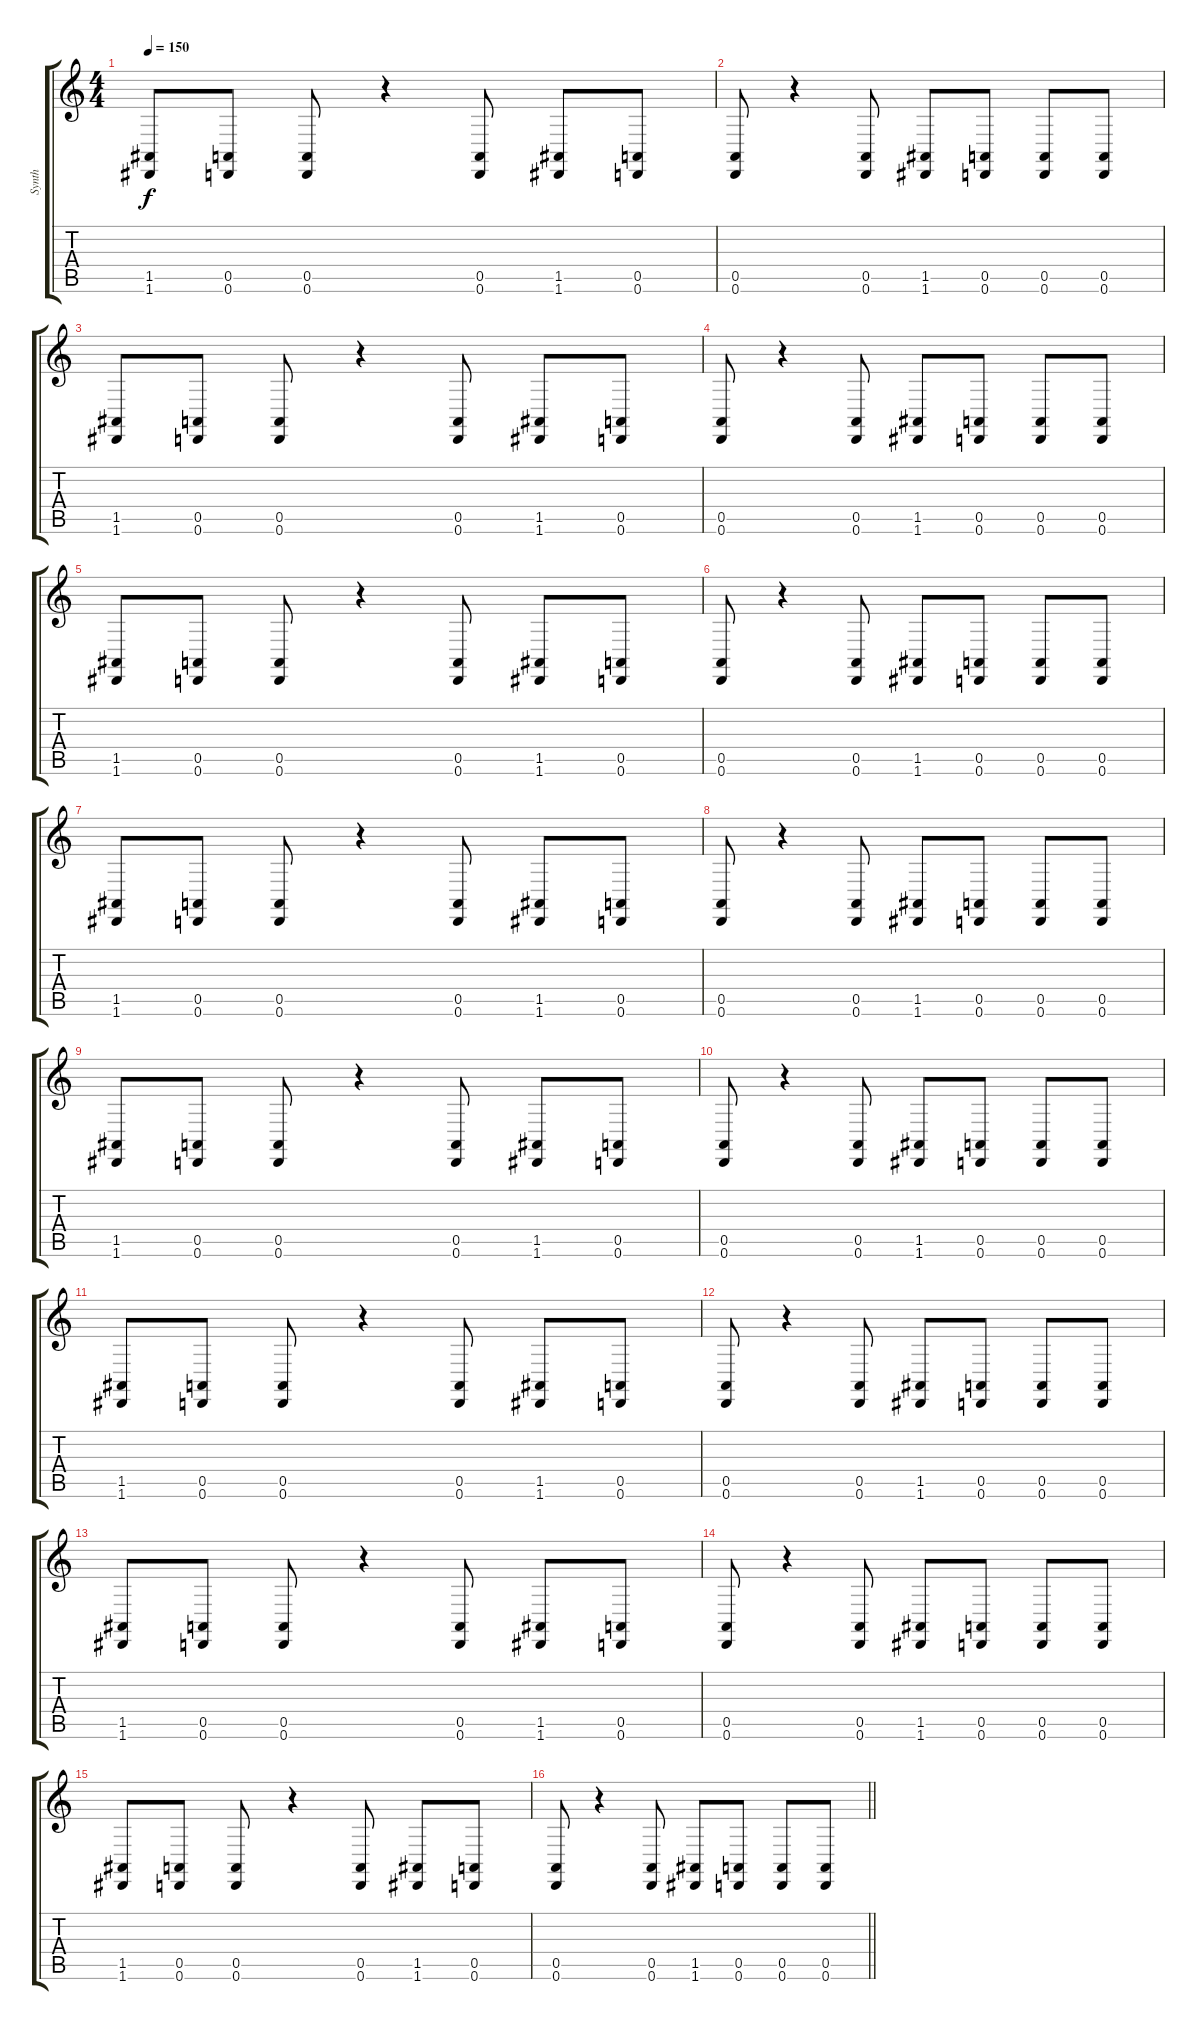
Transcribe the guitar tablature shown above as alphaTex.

\track ("Synth" "Synth") {instrument synthbrass1}
\staff {score tabs}
\tuning (E4 B3 G3 D3 A2 D2) {hide}
\ts (4 4)
\tempo 150
\clef g2
\ks c
(1.5 1.6).8{dy f} (0.5 0.6).8 (0.5 0.6).8 r.4 (0.5 0.6).8 (1.5 1.6).8 (0.5 0.6).8 |
(0.5 0.6).8 r.4 (0.5 0.6).8 (1.5 1.6).8 (0.5 0.6).8 (0.5 0.6).8 (0.5 0.6).8 |
(1.5 1.6).8 (0.5 0.6).8 (0.5 0.6).8 r.4 (0.5 0.6).8 (1.5 1.6).8 (0.5 0.6).8 |
(0.5 0.6).8 r.4 (0.5 0.6).8 (1.5 1.6).8 (0.5 0.6).8 (0.5 0.6).8 (0.5 0.6).8 |
(1.5 1.6).8 (0.5 0.6).8 (0.5 0.6).8 r.4 (0.5 0.6).8 (1.5 1.6).8 (0.5 0.6).8 |
(0.5 0.6).8 r.4 (0.5 0.6).8 (1.5 1.6).8 (0.5 0.6).8 (0.5 0.6).8 (0.5 0.6).8 |
(1.5 1.6).8 (0.5 0.6).8 (0.5 0.6).8 r.4 (0.5 0.6).8 (1.5 1.6).8 (0.5 0.6).8 |
(0.5 0.6).8 r.4 (0.5 0.6).8 (1.5 1.6).8 (0.5 0.6).8 (0.5 0.6).8 (0.5 0.6).8 |
(1.5 1.6).8 (0.5 0.6).8 (0.5 0.6).8 r.4 (0.5 0.6).8 (1.5 1.6).8 (0.5 0.6).8 |
(0.5 0.6).8 r.4 (0.5 0.6).8 (1.5 1.6).8 (0.5 0.6).8 (0.5 0.6).8 (0.5 0.6).8 |
(1.5 1.6).8 (0.5 0.6).8 (0.5 0.6).8 r.4 (0.5 0.6).8 (1.5 1.6).8 (0.5 0.6).8 |
(0.5 0.6).8 r.4 (0.5 0.6).8 (1.5 1.6).8 (0.5 0.6).8 (0.5 0.6).8 (0.5 0.6).8 |
(1.5 1.6).8 (0.5 0.6).8 (0.5 0.6).8 r.4 (0.5 0.6).8 (1.5 1.6).8 (0.5 0.6).8 |
(0.5 0.6).8 r.4 (0.5 0.6).8 (1.5 1.6).8 (0.5 0.6).8 (0.5 0.6).8 (0.5 0.6).8 |
(1.5 1.6).8 (0.5 0.6).8 (0.5 0.6).8 r.4 (0.5 0.6).8 (1.5 1.6).8 (0.5 0.6).8 |
\barLineRight lightlight
(0.5 0.6).8 r.4 (0.5 0.6).8 (1.5 1.6).8 (0.5 0.6).8 (0.5 0.6).8 (0.5 0.6).8
